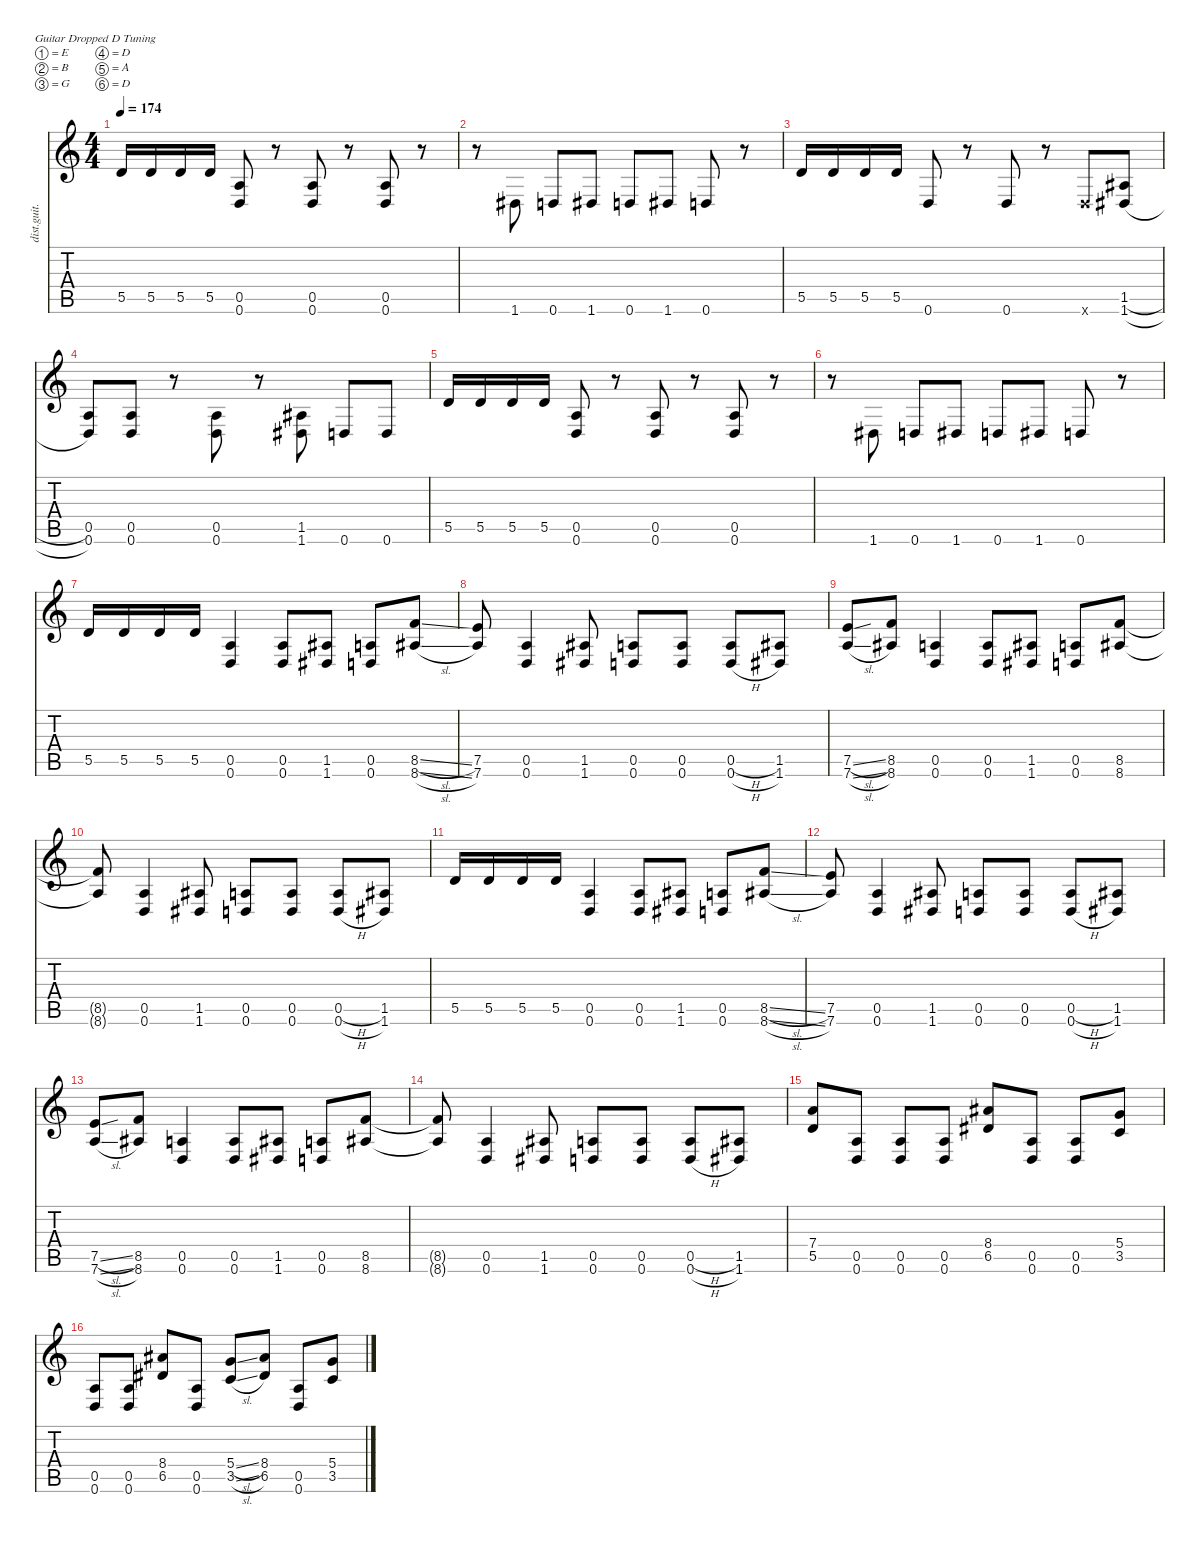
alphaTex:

\defaultSystemsLayout 4
\hideDynamics
\bracketExtendMode nobrackets
\track ("Дорожка 2" "dist.guit.") {instrument distortionguitar}
\staff {score tabs}
\tuning (E4 B3 G3 D3 A2 D2)
\ts (4 4)
\tempo 174
\clef g2
\ks c
5.5.16{dy f beam Up} 5.5.16{beam Up} 5.5.16{beam Up} 5.5.16{beam Up} (0.5 0.6).8{beam Up} r.8{beam Down} (0.5 0.6).8{beam Up} r.8{beam Down} (0.5 0.6).8{beam Up} r.8{beam Down} |
r.8{beam Down} 1.6{acc #}.8{beam Up} 0.6.8{beam Up} 1.6{acc #}.8{beam Up} 0.6.8{beam Up} 1.6{acc #}.8{beam Up} 0.6.8{beam Up} r.8{beam Down} |
5.5.16{beam Up} 5.5.16{beam Up} 5.5.16{beam Up} 5.5.16{beam Up} 0.6.8{beam Up} r.8{beam Down} 0.6.8{beam Up} r.8{beam Down} 0.6{x}.8{beam Up} (1.5{h acc #} 1.6{h acc #}).8{beam Up} |
(0.5 0.6).8{beam Up} (0.5 0.6).8{beam Up} r.8{beam Down} (0.5 0.6).8{beam Up} r.8{beam Down} (1.5{acc #} 1.6{acc #}).8{beam Up} 0.6.8{beam Up} 0.6.8{beam Up} |
5.5.16{beam Up} 5.5.16{beam Up} 5.5.16{beam Up} 5.5.16{beam Up} (0.5 0.6).8{beam Up} r.8{beam Down} (0.5 0.6).8{beam Up} r.8{beam Down} (0.5 0.6).8{beam Up} r.8{beam Down} |
r.8{beam Down} 1.6{acc #}.8{beam Up} 0.6.8{beam Up} 1.6{acc #}.8{beam Up} 0.6.8{beam Up} 1.6{acc #}.8{beam Up} 0.6.8{beam Up} r.8{beam Down} |
5.5.16{beam Up} 5.5.16{beam Up} 5.5.16{beam Up} 5.5.16{beam Up} (0.5 0.6).4{beam Up} (0.5 0.6).8{beam Up} (1.5{acc #} 1.6{acc #}).8{beam Up} (0.5 0.6).8{beam Up} (8.5{sl} 8.6{sl acc #}).8{beam Up} |
(7.5 7.6).8{beam Up} (0.5 0.6).4{beam Up} (1.5{acc #} 1.6{acc #}).8{beam Up} (0.5 0.6).8{beam Up} (0.5 0.6).8{beam Up} (0.5{h} 0.6{h}).8{beam Up} (1.5{acc #} 1.6{acc #}).8{beam Up} |
(7.5{sl} 7.6{sl}).8{beam Up} (8.5 8.6{acc #}).8{beam Up} (0.5 0.6).4{beam Up} (0.5 0.6).8{beam Up} (1.5{acc #} 1.6{acc #}).8{beam Up} (0.5 0.6).8{beam Up} (8.5 8.6{acc #}).8{beam Up} |
(8.5{t} 8.6{t acc #}).8{beam Up} (0.5 0.6).4{beam Up} (1.5{acc #} 1.6{acc #}).8{beam Up} (0.5 0.6).8{beam Up} (0.5 0.6).8{beam Up} (0.5{h} 0.6{h}).8{beam Up} (1.5{acc #} 1.6{acc #}).8{beam Up} |
5.5.16{beam Up} 5.5.16{beam Up} 5.5.16{beam Up} 5.5.16{beam Up} (0.5 0.6).4{beam Up} (0.5 0.6).8{beam Up} (1.5{acc #} 1.6{acc #}).8{beam Up} (0.5 0.6).8{beam Up} (8.5{sl} 8.6{sl acc #}).8{beam Up} |
(7.5 7.6).8{beam Up} (0.5 0.6).4{beam Up} (1.5{acc #} 1.6{acc #}).8{beam Up} (0.5 0.6).8{beam Up} (0.5 0.6).8{beam Up} (0.5{h} 0.6{h}).8{beam Up} (1.5{acc #} 1.6{acc #}).8{beam Up} |
(7.5{sl} 7.6{sl}).8{beam Up} (8.5 8.6{acc #}).8{beam Up} (0.5 0.6).4{beam Up} (0.5 0.6).8{beam Up} (1.5{acc #} 1.6{acc #}).8{beam Up} (0.5 0.6).8{beam Up} (8.5 8.6{acc #}).8{beam Up} |
(8.5{t} 8.6{t acc #}).8{beam Up} (0.5 0.6).4{beam Up} (1.5{acc #} 1.6{acc #}).8{beam Up} (0.5 0.6).8{beam Up} (0.5 0.6).8{beam Up} (0.5{h} 0.6{h}).8{beam Up} (1.5{acc #} 1.6{acc #}).8{beam Up} |
(7.4 5.5).8{beam Up} (0.5 0.6).8{beam Up} (0.5 0.6).8{beam Up} (0.5 0.6).8{beam Up} (8.4{acc #} 6.5{acc #}).8{beam Up} (0.5 0.6).8{beam Up} (0.5 0.6).8{beam Up} (5.4 3.5).8{beam Up} |
(0.5 0.6).8{beam Up} (0.5 0.6).8{beam Up} (8.4{acc #} 6.5{acc #}).8{beam Up} (0.5 0.6).8{beam Up} (5.4{sl} 3.5{sl}).8{beam Up} (8.4{acc #} 6.5{acc #}).8{beam Up} (0.5 0.6).8{beam Up} (5.4{sl} 3.5{sl}).8{beam Up}
